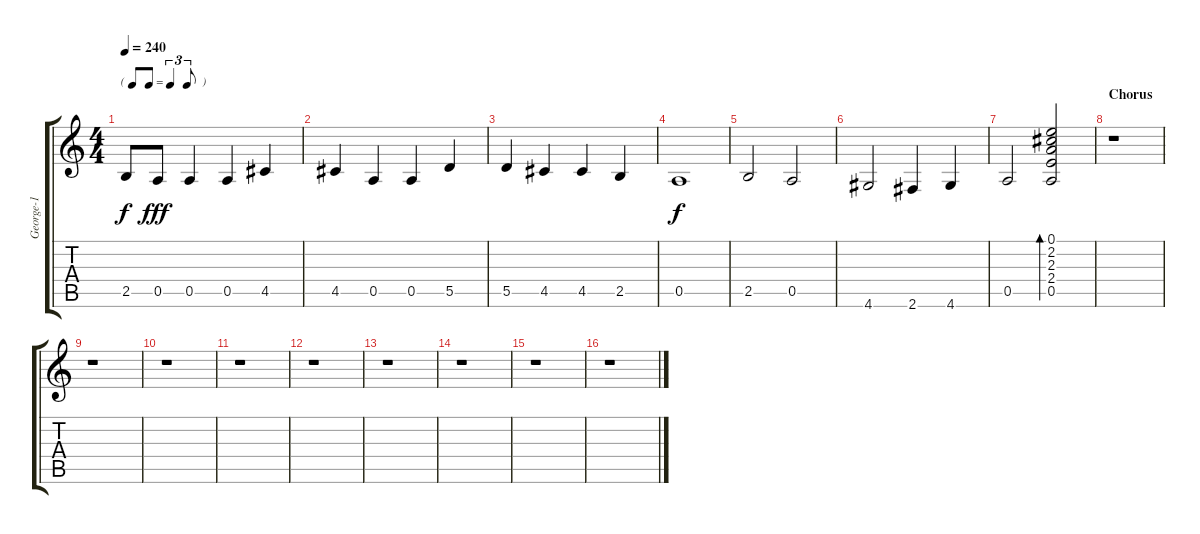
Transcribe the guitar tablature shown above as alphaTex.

\track ("George-1" "George-1") {instrument electricguitarjazz}
\staff {score tabs}
\tuning (E4 B3 G3 D3 A2 E2) {hide}
\ts (4 4)
\tf triplet8th
\tempo 240
\clef g2
\ks c
2.5{t}.8{dy f} 0.5.8{dy fff} 0.5.4 0.5.4 4.5.4 |
4.5.4 0.5.4 0.5.4 5.5.4 |
5.5.4 4.5.4 4.5.4 2.5.4 |
0.5.1{dy f} |
2.5.2 0.5.2 |
4.6.2 2.6.4 4.6.4 |
0.5.2 (0.1 2.2 2.3 2.4 0.5).2{bd 60 volume 10} |
\section ("" "Chorus")
r.1 |
r.1 |
r.1 |
r.1 |
r.1 |
r.1 |
r.1 |
r.1 |
r.1
